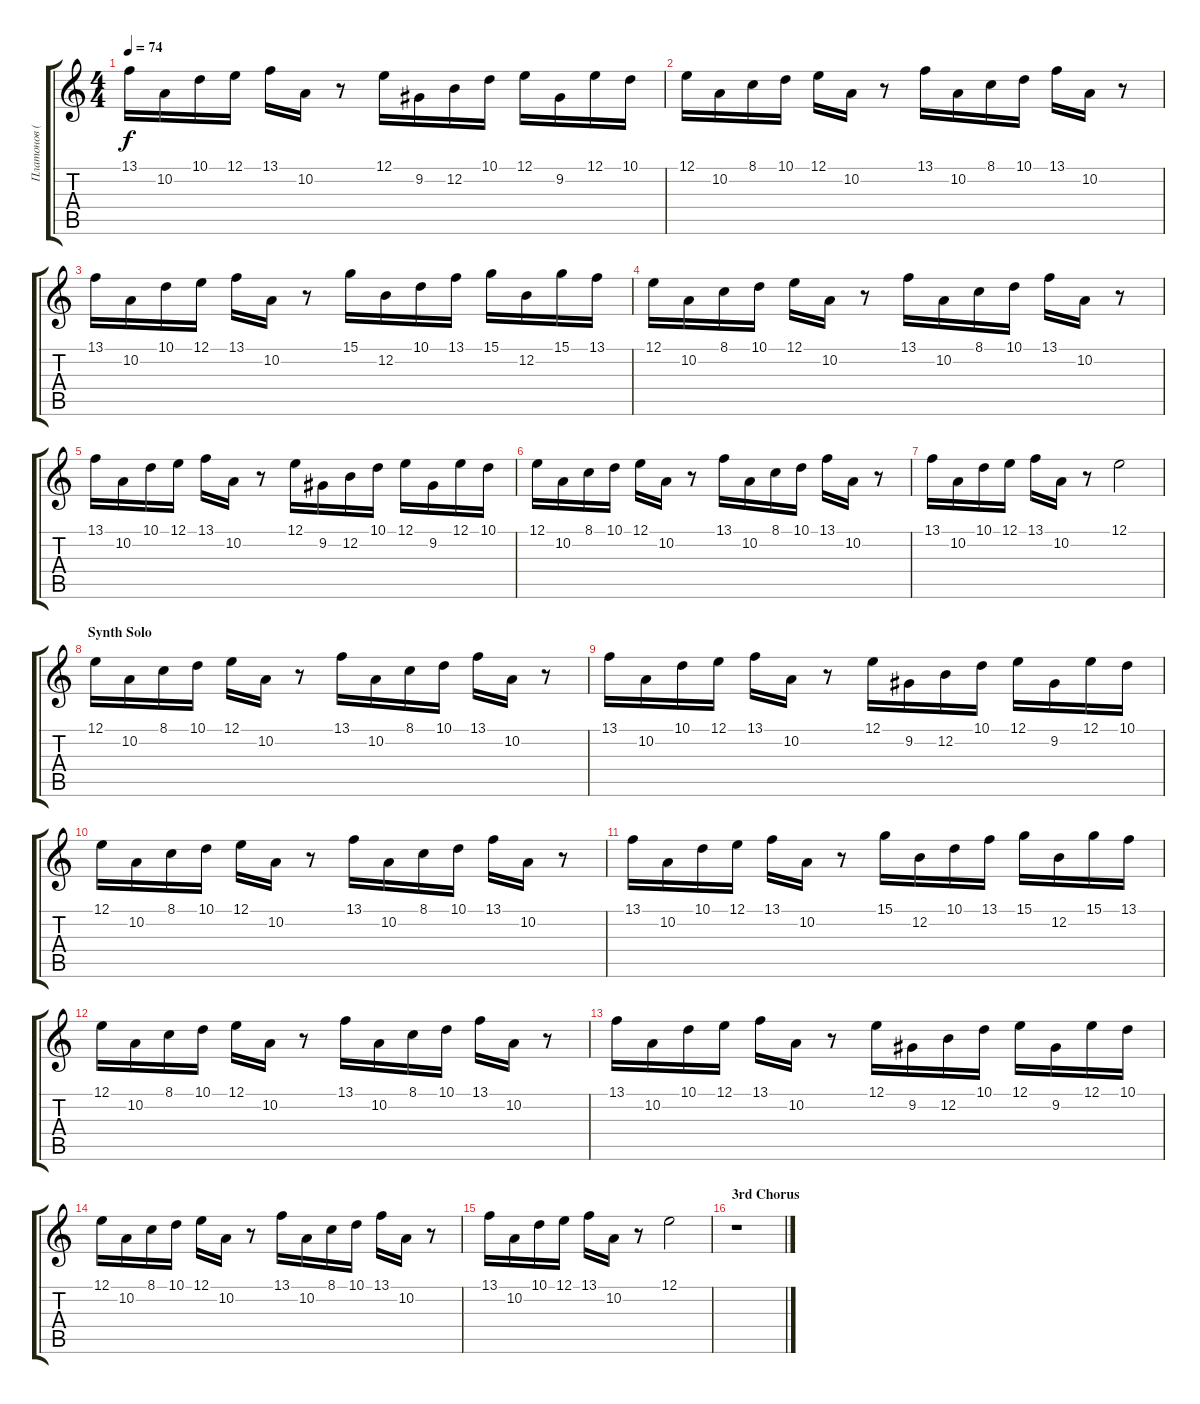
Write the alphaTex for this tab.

\track ("Платонов (Клавиш. 4)" "Платонов (") {instrument pizzicatostrings}
\staff {score tabs}
\tuning (E4 B3 G3 D3 A2 E2) {hide}
\ts (4 4)
\tempo 74
\clef g2
\ks c
13.1.16{dy f} 10.2.16 10.1.16 12.1.16 13.1.16 10.2.16 r.8 12.1.16 9.2.16 12.2.16 10.1.16 12.1.16 9.2.16 12.1.16 10.1.16 |
12.1.16 10.2.16 8.1.16 10.1.16 12.1.16 10.2.16 r.8 13.1.16 10.2.16 8.1.16 10.1.16 13.1.16 10.2.16 r.8 |
13.1.16 10.2.16 10.1.16 12.1.16 13.1.16 10.2.16 r.8 15.1.16 12.2.16 10.1.16 13.1.16 15.1.16 12.2.16 15.1.16 13.1.16 |
12.1.16 10.2.16 8.1.16 10.1.16 12.1.16 10.2.16 r.8 13.1.16 10.2.16 8.1.16 10.1.16 13.1.16 10.2.16 r.8 |
13.1.16 10.2.16 10.1.16 12.1.16 13.1.16 10.2.16 r.8 12.1.16 9.2.16 12.2.16 10.1.16 12.1.16 9.2.16 12.1.16 10.1.16 |
12.1.16 10.2.16 8.1.16 10.1.16 12.1.16 10.2.16 r.8 13.1.16 10.2.16 8.1.16 10.1.16 13.1.16 10.2.16 r.8 |
13.1.16 10.2.16 10.1.16 12.1.16 13.1.16 10.2.16 r.8 12.1.2 |
\section ("" "Synth Solo")
12.1.16 10.2.16 8.1.16 10.1.16 12.1.16 10.2.16 r.8 13.1.16 10.2.16 8.1.16 10.1.16 13.1.16 10.2.16 r.8 |
13.1.16 10.2.16 10.1.16 12.1.16 13.1.16 10.2.16 r.8 12.1.16 9.2.16 12.2.16 10.1.16 12.1.16 9.2.16 12.1.16 10.1.16 |
12.1.16 10.2.16 8.1.16 10.1.16 12.1.16 10.2.16 r.8 13.1.16 10.2.16 8.1.16 10.1.16 13.1.16 10.2.16 r.8 |
13.1.16 10.2.16 10.1.16 12.1.16 13.1.16 10.2.16 r.8 15.1.16 12.2.16 10.1.16 13.1.16 15.1.16 12.2.16 15.1.16 13.1.16 |
12.1.16 10.2.16 8.1.16 10.1.16 12.1.16 10.2.16 r.8 13.1.16 10.2.16 8.1.16 10.1.16 13.1.16 10.2.16 r.8 |
13.1.16 10.2.16 10.1.16 12.1.16 13.1.16 10.2.16 r.8 12.1.16 9.2.16 12.2.16 10.1.16 12.1.16 9.2.16 12.1.16 10.1.16 |
12.1.16 10.2.16 8.1.16 10.1.16 12.1.16 10.2.16 r.8 13.1.16 10.2.16 8.1.16 10.1.16 13.1.16 10.2.16 r.8 |
13.1.16 10.2.16 10.1.16 12.1.16 13.1.16 10.2.16 r.8 12.1.2 |
\section ("" "3rd Chorus")
r.1
